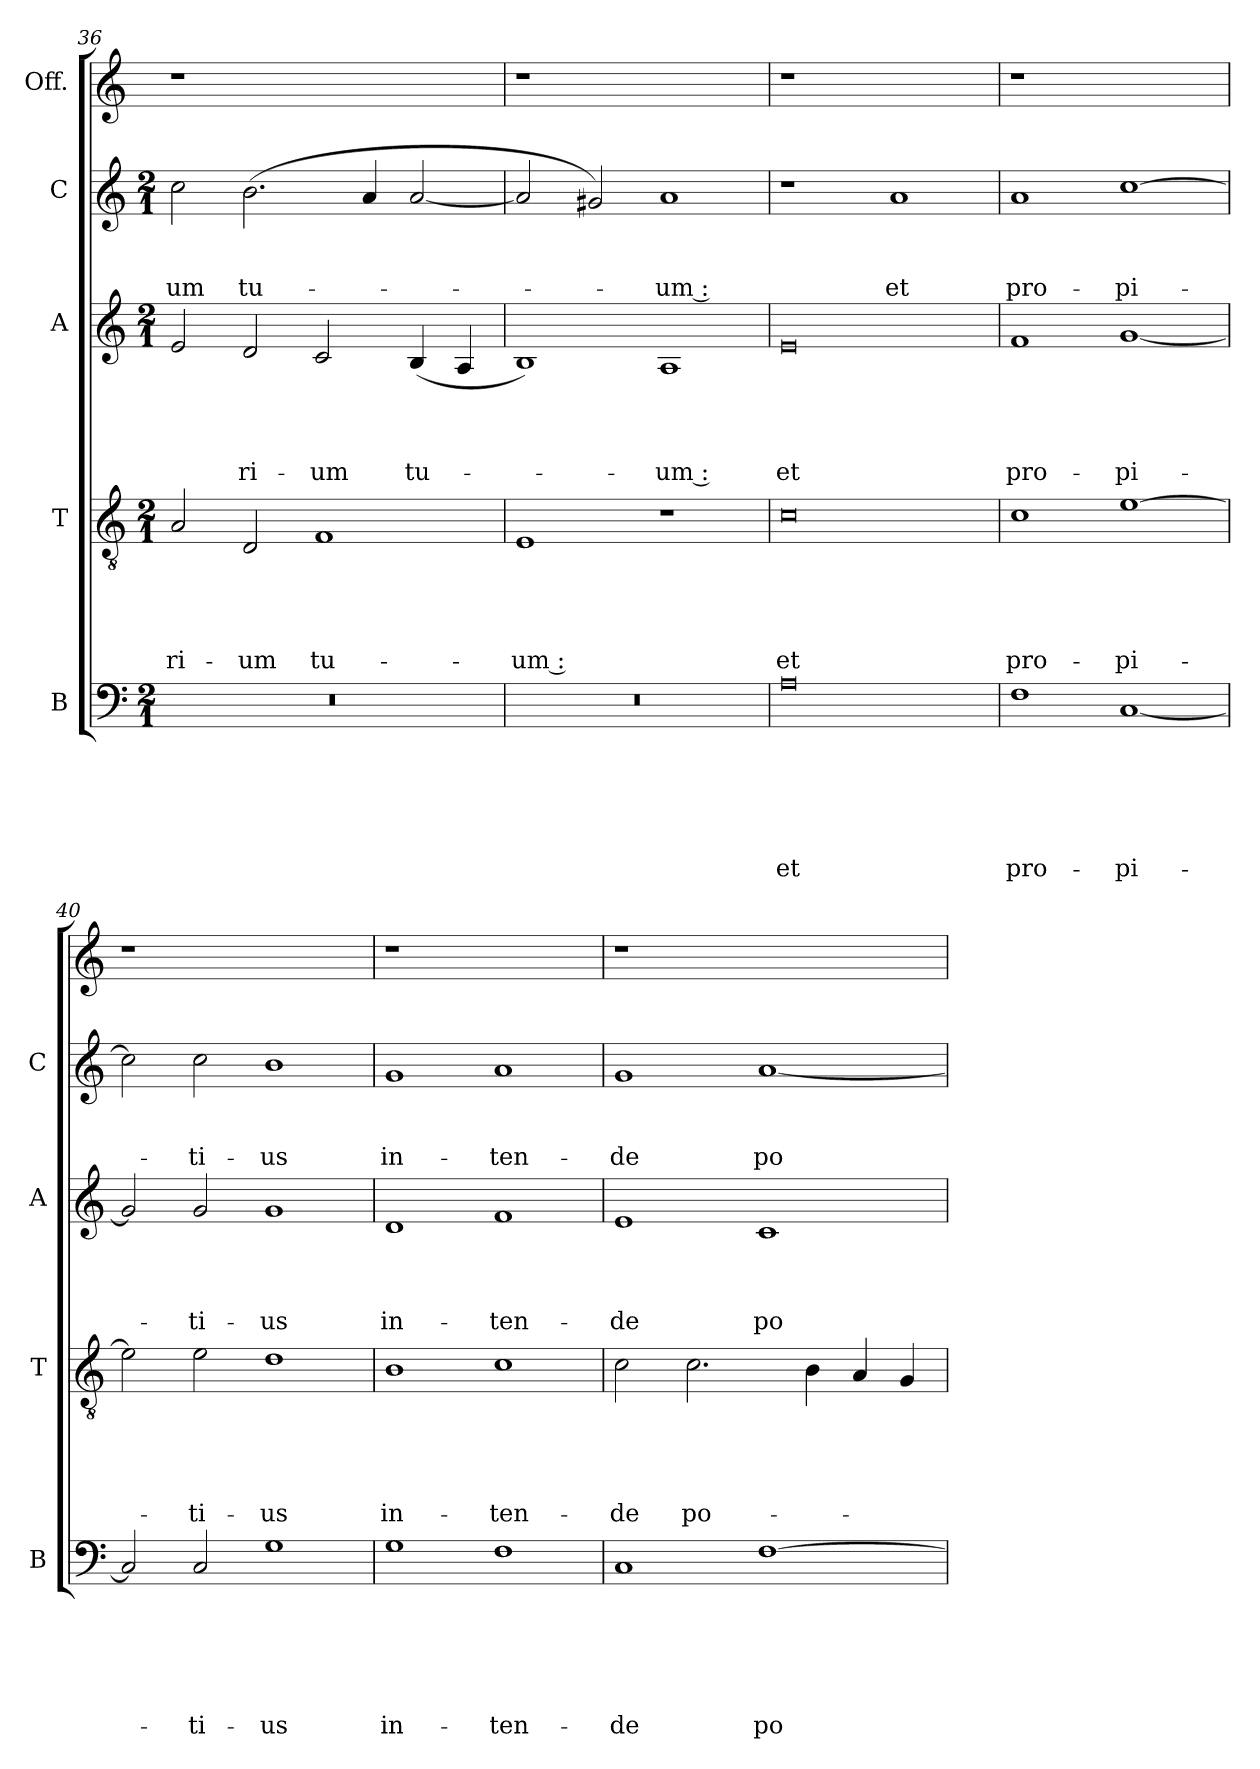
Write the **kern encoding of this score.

**kern	**text	**text	**text	**text	**text	**text	**kern	**text	**text	**text	**text	**text	**kern	**text	**text	**text	**text	**kern	**text	**text	**text	**kern
*part5	*part5	*part5	*part5	*part5	*part5	*part5	*part4	*part4	*part4	*part4	*part4	*part4	*part3	*part3	*part3	*part3	*part3	*part2	*part2	*part2	*part2	*part1
*staff5	*staff5	*staff5	*staff5	*staff5	*staff5	*staff5	*staff4	*staff4	*staff4	*staff4	*staff4	*staff4	*staff3	*staff3	*staff3	*staff3	*staff3	*staff2	*staff2	*staff2	*staff2	*staff1
*I"B	*	*	*	*	*	*	*I"T	*	*	*	*	*	*I"A	*	*	*	*	*I"C	*	*	*	*I"Off.
*I'B	*	*	*	*	*	*	*I'T	*	*	*	*	*	*I'A	*	*	*	*	*I'C	*	*	*	*
*clefF4	*	*	*	*	*	*	*clefGv2	*	*	*	*	*	*clefG2	*	*	*	*	*clefG2	*	*	*	*clefG2
*k[]	*	*	*	*	*	*	*k[]	*	*	*	*	*	*k[]	*	*	*	*	*k[]	*	*	*	*k[]
*C:	*	*	*	*	*	*	*C:	*	*	*	*	*	*C:	*	*	*	*	*C:	*	*	*	*C:
*M2/1	*	*	*	*	*	*	*M2/1	*	*	*	*	*	*M2/1	*	*	*	*	*M2/1	*	*	*	*
=36	=36	=36	=36	=36	=36	=36	=36	=36	=36	=36	=36	=36	=36	=36	=36	=36	=36	=36	=36	=36	=36	=36
!LO:N:vis=1	!	!	!	!	!	!	!	!	!	!	!	!LO:LY:b	!	!	!	!	!	!	!	!	!LO:LY:b	!
0r	.	.	.	.	.	.	2A/	.	.	.	.	-ri-	2e/	.	.	.	.	2cc\	.	.	-um	1r
!	!	!	!	!	!	!	!	!	!	!	!	!LO:LY:b	!	!	!	!	!LO:LY:b	!	!	!	!LO:LY:b	!
.	.	.	.	.	.	.	2D/	.	.	.	.	-um	2d/	.	.	.	-ri-	(>2.b\	.	.	tu-	.
!	!	!	!	!	!	!	!	!	!	!	!	!LO:LY:b	!	!	!	!	!LO:LY:b	!	!	!	!	!
.	.	.	.	.	.	.	1F	.	.	.	.	tu-	2c/	.	.	.	-um	.	.	.	.	1ryy
.	.	.	.	.	.	.	.	.	.	.	.	.	.	.	.	.	.	4a/	.	.	.	.
!	!	!	!	!	!	!	!	!	!	!	!	!	!	!	!	!	!LO:LY:b	!	!	!	!	!
.	.	.	.	.	.	.	.	.	.	.	.	.	(4B/	.	.	.	tu-	[<2a/	.	.	.	.
.	.	.	.	.	.	.	.	.	.	.	.	.	4A/	.	.	.	.	.	.	.	.	.
=37	=37	=37	=37	=37	=37	=37	=37	=37	=37	=37	=37	=37	=37	=37	=37	=37	=37	=37	=37	=37	=37	=37
!LO:N:vis=1	!	!	!	!	!	!	!	!	!	!	!	!LO:LY:b:rj	!	!	!	!	!	!	!	!	!	!
0r	.	.	.	.	.	.	1E	.	.	.	.	-um :	1B)	.	.	.	.	2a/]	.	.	.	1r
.	.	.	.	.	.	.	.	.	.	.	.	.	.	.	.	.	.	2g#X/)	.	.	.	.
!	!	!	!	!	!	!	!	!	!	!	!	!	!	!	!	!	!LO:LY:b:rj	!	!	!	!LO:LY:b:rj	!
.	.	.	.	.	.	.	1r	.	.	.	.	.	1A	.	.	.	-um :	1a	.	.	-um :	1ryy
=38	=38	=38	=38	=38	=38	=38	=38	=38	=38	=38	=38	=38	=38	=38	=38	=38	=38	=38	=38	=38	=38	=38
!	!	!	!	!	!	!LO:LY:b:rj	!	!	!	!	!	!LO:LY:b:rj	!	!	!	!	!LO:LY:b:rj	!	!	!	!	!
0A	.	.	.	.	.	et	0c	.	.	.	.	et	0e	.	.	.	et	1r	.	.	.	1r
!	!	!	!	!	!	!	!	!	!	!	!	!	!	!	!	!	!	!	!	!	!LO:LY:b	!
.	.	.	.	.	.	.	.	.	.	.	.	.	.	.	.	.	.	1a	.	.	et	1ryy
!!LO:PB:g=z
=39	=39	=39	=39	=39	=39	=39	=39	=39	=39	=39	=39	=39	=39	=39	=39	=39	=39	=39	=39	=39	=39	=39
!	!	!	!	!	!	!LO:LY:b	!	!	!	!	!	!LO:LY:b	!	!	!	!	!LO:LY:b	!	!	!	!LO:LY:b	!
1F	.	.	.	.	.	pro-	1c	.	.	.	.	pro-	1f	.	.	.	pro-	1a	.	.	pro-	1r
!	!	!	!	!	!	!LO:LY:b	!	!	!	!	!	!LO:LY:b	!	!	!	!	!LO:LY:b	!	!	!	!LO:LY:b	!
[<1C	.	.	.	.	.	-pi-	[>1e	.	.	.	.	-pi-	[<1g	.	.	.	-pi-	[>1cc	.	.	-pi-	1ryy
=40	=40	=40	=40	=40	=40	=40	=40	=40	=40	=40	=40	=40	=40	=40	=40	=40	=40	=40	=40	=40	=40	=40
2C/]	.	.	.	.	.	.	2e\]	.	.	.	.	.	2g/]	.	.	.	.	2cc\]	.	.	.	1r
!	!	!	!	!	!	!LO:LY:b	!	!	!	!	!	!LO:LY:b	!	!	!	!	!LO:LY:b	!	!	!	!LO:LY:b	!
2C/	.	.	.	.	.	-ti-	2e\	.	.	.	.	-ti-	2g/	.	.	.	-ti-	2cc\	.	.	-ti-	.
!	!	!	!	!	!	!LO:LY:b	!	!	!	!	!	!LO:LY:b	!	!	!	!	!LO:LY:b	!	!	!	!LO:LY:b	!
1G	.	.	.	.	.	-us	1d	.	.	.	.	-us	1g	.	.	.	-us	1b	.	.	-us	1ryy
=41	=41	=41	=41	=41	=41	=41	=41	=41	=41	=41	=41	=41	=41	=41	=41	=41	=41	=41	=41	=41	=41	=41
!	!	!	!	!	!	!LO:LY:b	!	!	!	!	!	!LO:LY:b	!	!	!	!	!LO:LY:b	!	!	!	!LO:LY:b	!
1G	.	.	.	.	.	in-	1B	.	.	.	.	in-	1d	.	.	.	in-	1g	.	.	in-	1r
!	!	!	!	!	!	!LO:LY:b	!	!	!	!	!	!LO:LY:b	!	!	!	!	!LO:LY:b	!	!	!	!LO:LY:b	!
1F	.	.	.	.	.	-ten-	1c	.	.	.	.	-ten-	1f	.	.	.	-ten-	1a	.	.	-ten-	1ryy
=42	=42	=42	=42	=42	=42	=42	=42	=42	=42	=42	=42	=42	=42	=42	=42	=42	=42	=42	=42	=42	=42	=42
!	!	!	!	!	!	!LO:LY:b	!	!	!	!	!	!LO:LY:b	!	!	!	!	!LO:LY:b	!	!	!	!LO:LY:b	!
1C	.	.	.	.	.	-de	2c\	.	.	.	.	-de	1e	.	.	.	-de	1g	.	.	-de	1r
!	!	!	!	!	!	!	!	!	!	!	!	!LO:LY:b	!	!	!	!	!	!	!	!	!	!
.	.	.	.	.	.	.	2.c\	.	.	.	.	po-	.	.	.	.	.	.	.	.	.	.
!	!	!	!	!	!	!LO:LY:b	!	!	!	!	!	!	!	!	!	!	!LO:LY:b	!	!	!	!LO:LY:b	!
[>1F	.	.	.	.	.	po-	.	.	.	.	.	.	1c	.	.	.	po-	[<1a	.	.	po-	1ryy
.	.	.	.	.	.	.	4B\	.	.	.	.	.	.	.	.	.	.	.	.	.	.	.
.	.	.	.	.	.	.	4A/	.	.	.	.	.	.	.	.	.	.	.	.	.	.	.
.	.	.	.	.	.	.	4G/	.	.	.	.	.	.	.	.	.	.	.	.	.	.	.
=	=	=	=	=	=	=	=	=	=	=	=	=	=	=	=	=	=	=	=	=	=	=
*-	*-	*-	*-	*-	*-	*-	*-	*-	*-	*-	*-	*-	*-	*-	*-	*-	*-	*-	*-	*-	*-	*-
